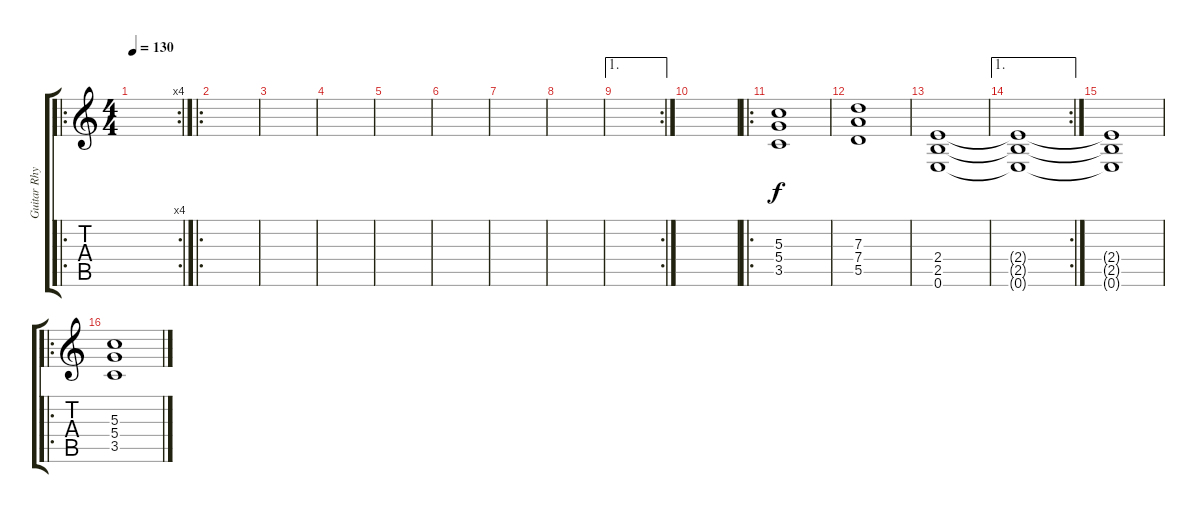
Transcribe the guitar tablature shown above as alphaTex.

\track ("Guitar Rhythm" "Guitar Rhy") {instrument distortionguitar}
\staff {score tabs}
\tuning (E4 B3 G3 D3 A2 E2) {hide}
\ro
\rc 4
\ts (4 4)
\tempo 130
\clef g2
\ks c
|
\ro
|
|
|
|
|
|
|
\ae 1
\rc 2
|
|
\ro
(5.3 5.4 3.5).1 |
(7.3 7.4 5.5).1 |
(2.4 2.5 0.6).1 |
\ae 1
\rc 2
(2.4{t} 2.5{t} 0.6{t}).1 |
(2.4{t} 2.5{t} 0.6{t}).1 |
\ro
(5.3 5.4 3.5).1
